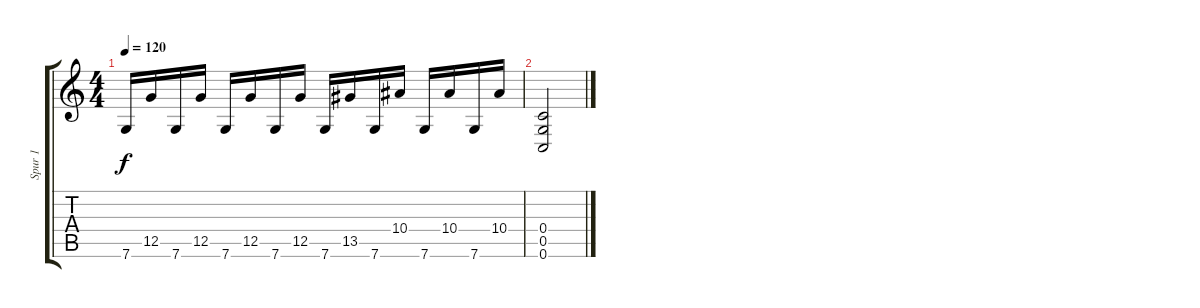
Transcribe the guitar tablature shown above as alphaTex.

\track ("Spur 1" "Spur 1") {instrument distortionguitar}
\staff {score tabs}
\tuning (D4 A3 F3 C3 G2 C2) {hide}
\ts (4 4)
\tempo 120
\clef g2
\ks c
7.6.16{dy f} 12.5.16 7.6.16 12.5.16 7.6.16 12.5.16 7.6.16 12.5.16 7.6.16 13.5.16 7.6.16 10.4.16 7.6.16 10.4.16 7.6.16 10.4.16 |
(0.4 0.5 0.6).2
